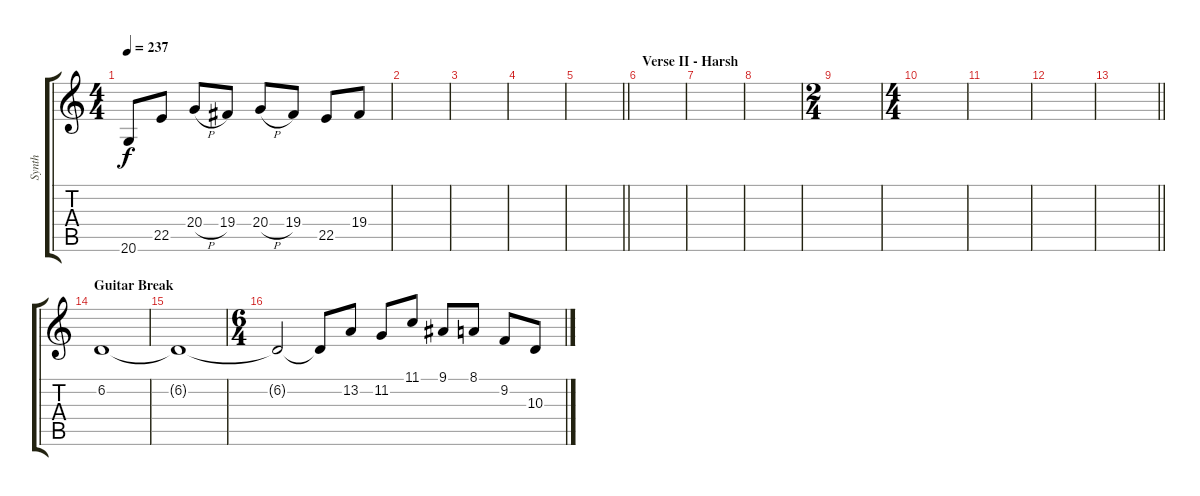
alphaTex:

\track ("Synth" "Synth") {instrument acousticgrandpiano}
\staff {score tabs}
\tuning (Db4 Ab3 E3 B2 Gb2 B1) {hide}
\ts (4 4)
\tempo 237
\clef g2
\ks c
20.6.8{dy f} 22.5.8 20.4{h}.8 19.4.8 20.4{h}.8 19.4.8 22.5.8 19.4.8 |
|
|
|
\barLineRight lightlight
|
\section ("" "Verse II - Harsh")
|
|
|
\ts (2 4)
|
\ts (4 4)
|
|
|
\barLineRight lightlight
|
\section ("" "Guitar Break")
6.2.1{volume 10 instrument stringensemble1} |
6.2{t}.1 |
\ts (6 4)
6.2{t}.2 6.2{t}.8 13.2.8 11.2.8 11.1.8 9.1.8 8.1.8 9.2.8 10.3.8
